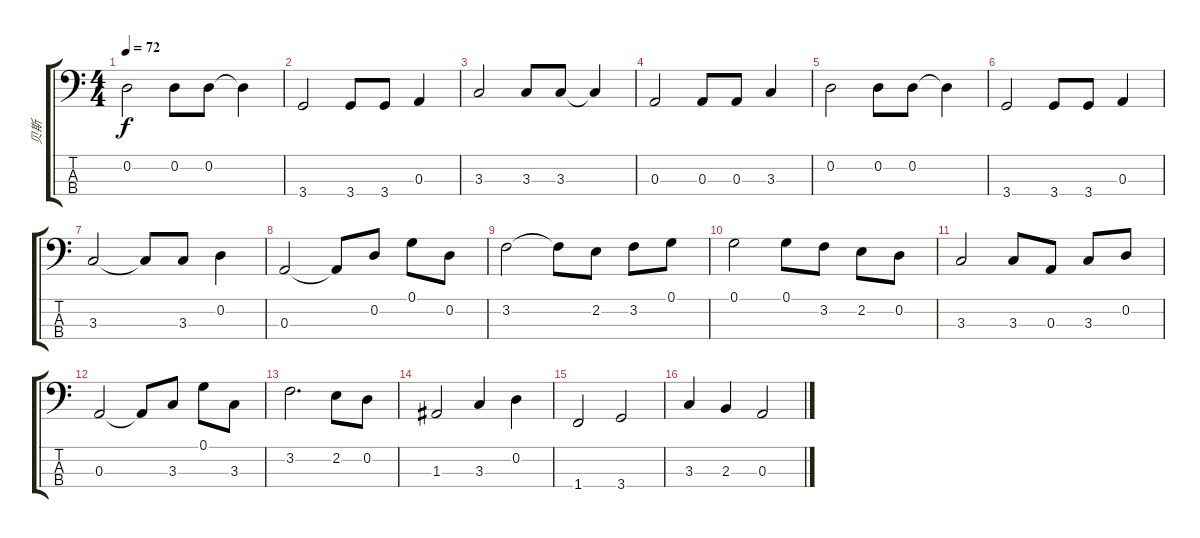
\track ("贝斯" "贝斯") {instrument electricbassfinger}
\staff {score tabs}
\tuning (G2 D2 A1 E1) {hide}
\ts (4 4)
\tempo 72
\clef f4
\ks c
0.2.2{dy f} 0.2.8 0.2.8 0.2{t}.4 |
3.4.2 3.4.8 3.4.8 0.3.4 |
3.3.2 3.3.8 3.3.8 3.3{t}.4 |
0.3.2 0.3.8 0.3.8 3.3.4 |
0.2.2 0.2.8 0.2.8 0.2{t}.4 |
3.4.2 3.4.8 3.4.8 0.3.4 |
3.3.2 3.3{t}.8 3.3.8 0.2.4 |
0.3.2 0.3{t}.8 0.2.8 0.1.8 0.2.8 |
3.2.2 3.2{t}.8 2.2.8 3.2.8 0.1.8 |
0.1.2 0.1.8 3.2.8 2.2.8 0.2.8 |
3.3.2 3.3.8 0.3.8 3.3.8 0.2.8 |
0.3.2 0.3{t}.8 3.3.8 0.1.8 3.3.8 |
3.2.2{d} 2.2.8 0.2.8 |
1.3.2 3.3.4 0.2.4 |
1.4.2 3.4.2 |
3.3.4 2.3.4 0.3.2
